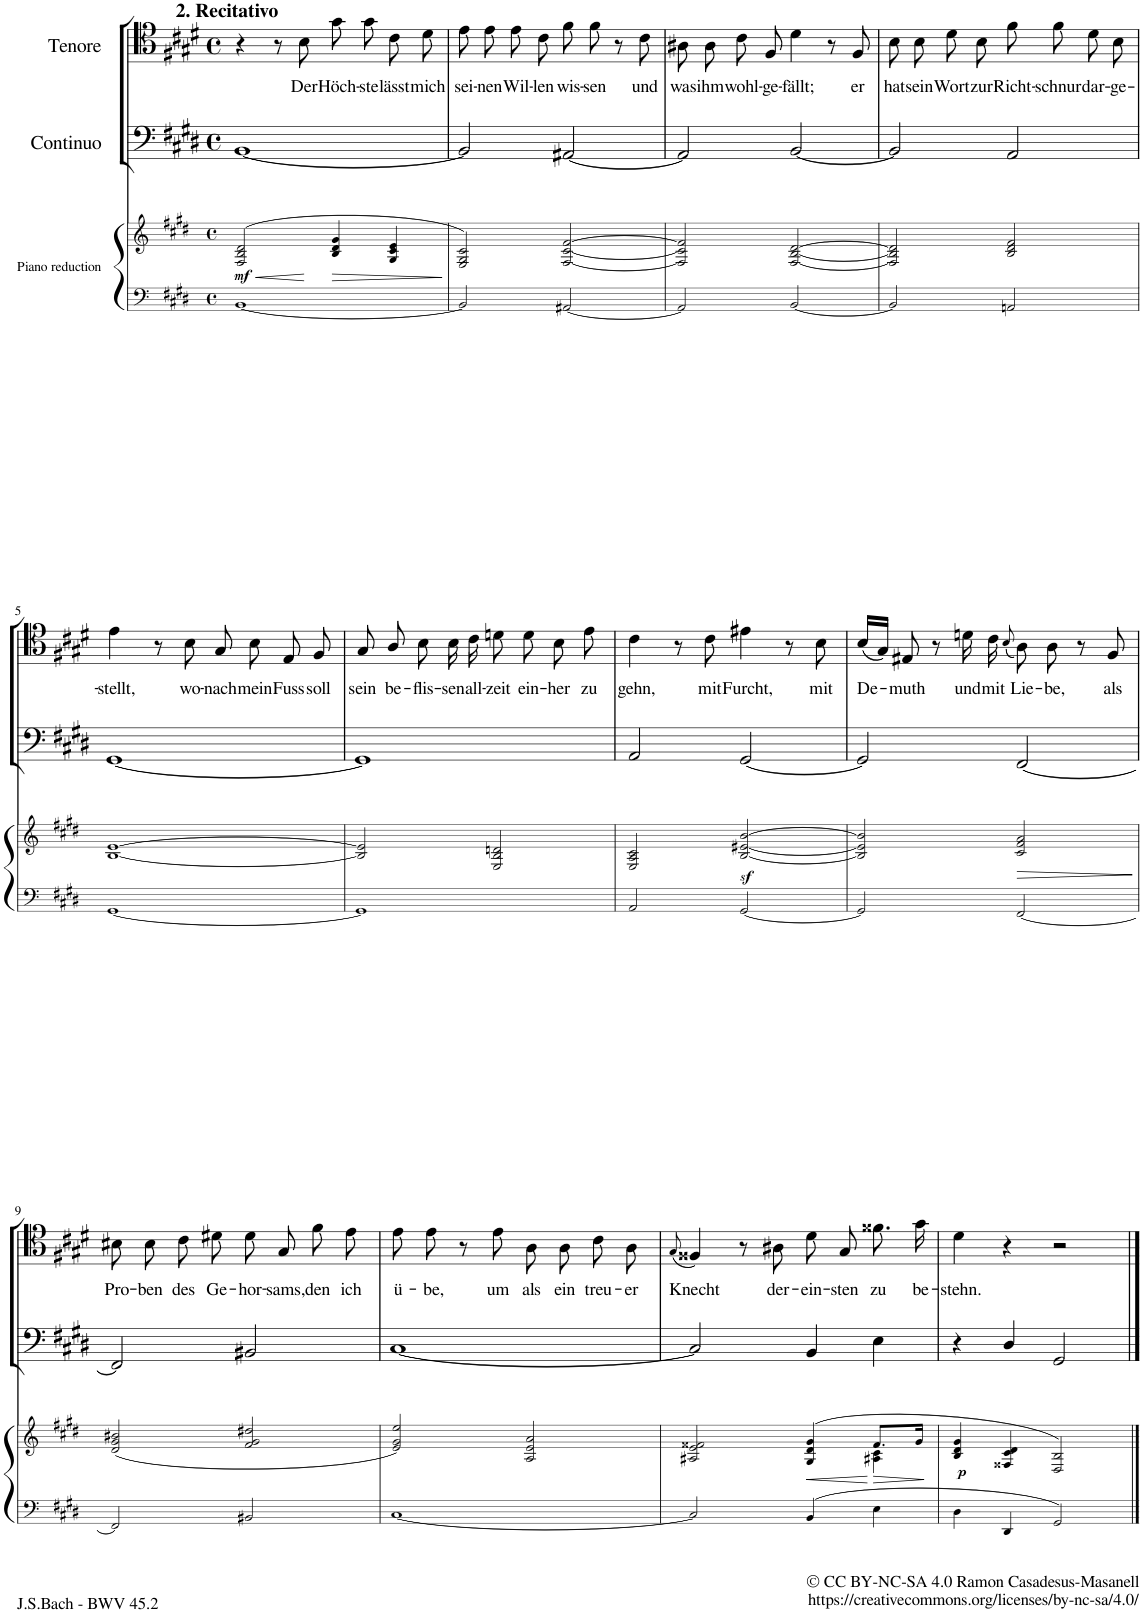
**kern	**kern	**dynam	**kern	**kern	**text
*part3	*part3	*part3	*part2	*part1	*part1
*staff4	*staff3	*staff3/4	*staff2	*staff1	*staff1
*I"Piano reduction	*	*	*I"Continuo	*I"Tenore	*
*I'Pno	*	*	*	*	*
*stria5	*stria5	*	*	*	*
*clefF4	*clefG2	*	*clefF4	*clefC4	*
*k[f#c#g#d#]	*k[f#c#g#d#]	*	*k[f#c#g#d#]	*k[f#c#g#d#]	*
*M4/4	*M4/4	*	*M4/4	*M4/4	*
*met(c)	*met(c)	*	*met(c)	*met(c)	*
=1	=1	=1	=1	=1	=1
!	!	!	!	!LO:TX:a:B:t=2. Recitativo	!
!	!	!LO:HP:b	!	!	!
!	!	!LO:DY:n=1:b	!	!	!
[1BB	(>2F#/ 2B/ 2d#/	< mf	[1BB	4r	.
.	.	.	.	8r	.
!	!	!	!	!	!LO:LY:b
.	.	.	.	8B\	Der
!	!	!LO:HP:n=1:b	!	!	!LO:LY:b
.	4B/ 4d#/ 4g#/	[ >	.	8g#\	Höch-
!	!	!	!	!	!LO:LY:b
.	.	.	.	8g#\	-ste
!	!	!	!	!	!LO:LY:b
.	4G#/ 4c#/ 4e/	.	.	8c#\	lässt
!	!	!	!	!	!LO:LY:b
.	.	.	.	8d#\	mich
.	.	]	.	.	.
=2	=2	=2	=2	=2	=2
!	!	!	!	!	!LO:LY:b
2BB/]	2E/ 2G#/ 2c#/)	.	2BB/]	8e\	sei-
!	!	!	!	!	!LO:LY:b
.	.	.	.	8e\	-nen
!	!	!	!	!	!LO:LY:b
.	.	.	.	8e\	Wil-
!	!	!	!	!	!LO:LY:b
.	.	.	.	8c#\	-len
!	!	!	!	!	!LO:LY:b
[2AA#X/	[2F#/ [2c#/ [2f#/	.	[2AA#X/	8f#\	wis-
!	!	!	!	!	!LO:LY:b
.	.	.	.	8f#\	-sen
.	.	.	.	8r	.
!	!	!	!	!	!LO:LY:b
.	.	.	.	8c#\	und
=3	=3	=3	=3	=3	=3
!	!	!	!	!	!LO:LY:b
2AA#/]	2F#/] 2c#/] 2f#/]	.	2AA#/]	8A#X\	was
!	!	!	!	!	!LO:LY:b
.	.	.	.	8A#\	ihm
!	!	!	!	!	!LO:LY:b
.	.	.	.	8c#\	wohl-
!	!	!	!	!	!LO:LY:b
.	.	.	.	8F#/	-ge-
!	!	!	!	!	!LO:LY:b
[2BB/	[2F#/ [2B/ [2d#/	.	[2BB/	4d#\	-fällt;
.	.	.	.	8r	.
!	!	!	!	!	!LO:LY:b
.	.	.	.	8F#/	er
=4	=4	=4	=4	=4	=4
!	!	!	!	!	!LO:LY:b
2BB/]	2F#/] 2B/] 2d#/]	.	2BB/]	8B\	hat
!	!	!	!	!	!LO:LY:b
.	.	.	.	8B\	sein
!	!	!	!	!	!LO:LY:b
.	.	.	.	8d#\	Wort
!	!	!	!	!	!LO:LY:b
.	.	.	.	8B\	zur
!	!	!	!	!	!LO:LY:b
2AAn/	2B/ 2d#/ 2f#/	.	2AA/	8f#\	Richt-
!	!	!	!	!	!LO:LY:b
.	.	.	.	8f#\	-schnur
!	!	!	!	!	!LO:LY:b
.	.	.	.	8d#\	dar-
!	!	!	!	!	!LO:LY:b
.	.	.	.	8B\	-ge-
!!LO:LB:g=z
=5	=5	=5	=5	=5	=5
!	!	!	!	!	!LO:LY:b
[1GG#	[1B [1e	.	[1GG#	4e\	-stellt,
.	.	.	.	8r	.
!	!	!	!	!	!LO:LY:b
.	.	.	.	8B\	wo-
!	!	!	!	!	!LO:LY:b
.	.	.	.	8G#/	-nach
!	!	!	!	!	!LO:LY:b
.	.	.	.	8B\	mein
!	!	!	!	!	!LO:LY:b
.	.	.	.	8E/	Fuss
!	!	!	!	!	!LO:LY:b
.	.	.	.	8F#/	soll
=6	=6	=6	=6	=6	=6
!	!	!	!	!	!LO:LY:b
1GG#]	2B/] 2e/]	.	1GG#]	8G#/	sein
!	!	!	!	!	!LO:LY:b
.	.	.	.	8A/	be-
!	!	!	!	!	!LO:LY:b
.	.	.	.	8B\	-flis-
!	!	!	!	!	!LO:LY:b
.	.	.	.	16B\	-sen
!	!	!	!	!	!LO:LY:b
.	.	.	.	16c#\	all-
!	!	!	!	!	!LO:LY:b
.	2E/ 2B/ 2dn/	.	.	8dn\	-zeit
!	!	!	!	!	!LO:LY:b
.	.	.	.	8d\	ein-
!	!	!	!	!	!LO:LY:b
.	.	.	.	8B\	-her
!	!	!	!	!	!LO:LY:b
.	.	.	.	8e\	zu
=7	=7	=7	=7	=7	=7
!	!	!	!	!	!LO:LY:b
2AA/	2E/ 2A/ 2c#/	.	2AA/	4c#\	gehn,
.	.	.	.	8r	.
!	!	!	!	!	!LO:LY:b
.	.	.	.	8c#\	mit
!	!	!	!	!	!LO:LY:b
[2GG#/	[2B/z< [2e#X/z< [2b/z<	.	[2GG#/	4e#X\	Furcht,
.	.	.	.	8r	.
!	!	!	!	!	!LO:LY:b
.	.	.	.	8B\	mit
=8	=8	=8	=8	=8	=8
!	!	!	!	!	!LO:LY:b
2GG#/]	2B/] 2e#/] 2b/]	.	2GG#/]	(16B/LL	De-
.	.	.	.	16G#/JJ)	.
!	!	!	!	!	!LO:LY:b
.	.	.	.	8E#X/	-muth
.	.	.	.	8r	.
!	!	!	!	!	!LO:LY:b
.	.	.	.	16dn\	und
!	!	!	!	!	!LO:LY:b
.	.	.	.	16c#\	mit
.	.	.	.	(8qB/	.
!	!	!LO:HP:b	!	!	!LO:LY:b
[2FF#/	2c#/ 2f#/ 2a/	>	[2FF#/	8A\)	Lie-
!	!	!	!	!	!LO:LY:b
.	.	.	.	8A\	be,
.	.	.	.	8r	.
!	!	!	!	!	!LO:LY:b
.	.	.	.	8F#/	als
.	.	]	.	.	.
!!LO:LB:g=z
=9	=9	=9	=9	=9	=9
!	!	!	!	!	!LO:LY:b
2FF#/]	(2d#/ 2g#/ 2b#X/	.	2FF#/]	8B#X\	Pro-
!	!	!	!	!	!LO:LY:b
.	.	.	.	8B#\	ben
!	!	!	!	!	!LO:LY:b
.	.	.	.	8c#\	des
!	!	!	!	!	!LO:LY:b
.	.	.	.	8d#X\	Ge-
!	!	!	!	!	!LO:LY:b
2BB#X/	2f#/ 2g#/ 2dd#X/	.	2BB#X/	8d#\	hor-
!	!	!	!	!	!LO:LY:b
.	.	.	.	8G#/	sams,
!	!	!	!	!	!LO:LY:b
.	.	.	.	8f#\	den
!	!	!	!	!	!LO:LY:b
.	.	.	.	8e\	ich
=10	=10	=10	=10	=10	=10
!	!	!	!	!	!LO:LY:b
[1C#	2e/ 2g#/ 2ee/)	.	[1C#	8e\	ü-
!	!	!	!	!	!LO:LY:b
.	.	.	.	8e\	be,
.	.	.	.	8r	.
!	!	!	!	!	!LO:LY:b
.	.	.	.	8e\	um
!	!	!	!	!	!LO:LY:b
.	2A/ 2e/ 2a/	.	.	8A\	als
!	!	!	!	!	!LO:LY:b
.	.	.	.	8A\	ein
!	!	!	!	!	!LO:LY:b
.	.	.	.	8c#\	treu-
!	!	!	!	!	!LO:LY:b
.	.	.	.	8A\	er
=11	=11	=11	=11	=11	=11
.	.	.	.	(8qG#/	.
*	*^	*	*	*	*
!	!	!	!	!	!	!LO:LY:b
2C#/]	2A#X/ 2e/ 2f##X/	2ryy	.	2C#/]	4F##X/)	Knecht
.	.	.	.	.	8r	.
!	!	!	!	!	!	!LO:LY:b
.	.	.	.	.	8A#X\	der-
!	!	!	!LO:HP:b	!	!	!LO:LY:b
4BB/	(4G#/ 4d#/ 4g#/	4ryy	<	4BB/	8d#\	ein-
!	!	!	!	!	!	!LO:LY:b
.	.	.	.	.	8G#/	sten
!	!	!	!LO:HP:n=1:b	!	!	!LO:LY:b
4E\	8.f##/L	4A#X\ 4c#\	[ >	4E\	8.f##X\	zu
!	!	!	!	!	!	!LO:LY:b
.	16g#/Jk	.	.	.	16g#\	be-
*	*v	*v	*	*	*	*
=12	=12	=12	=12	=12	=12
!	!	!LO:DY:b	!	!	!LO:LY:b
4D#\	4B/ 4d#/ 4g#/	p	4r	4d#\	stehn.
4DD#/	4F##X/ 4c#/ 4d#/	]	4D#/	4r	.
2GG#/	2D#/ 2B/)	.	2GG#/	2r	.
==	==	==	==	==	==
*-	*-	*-	*-	*-	*-
